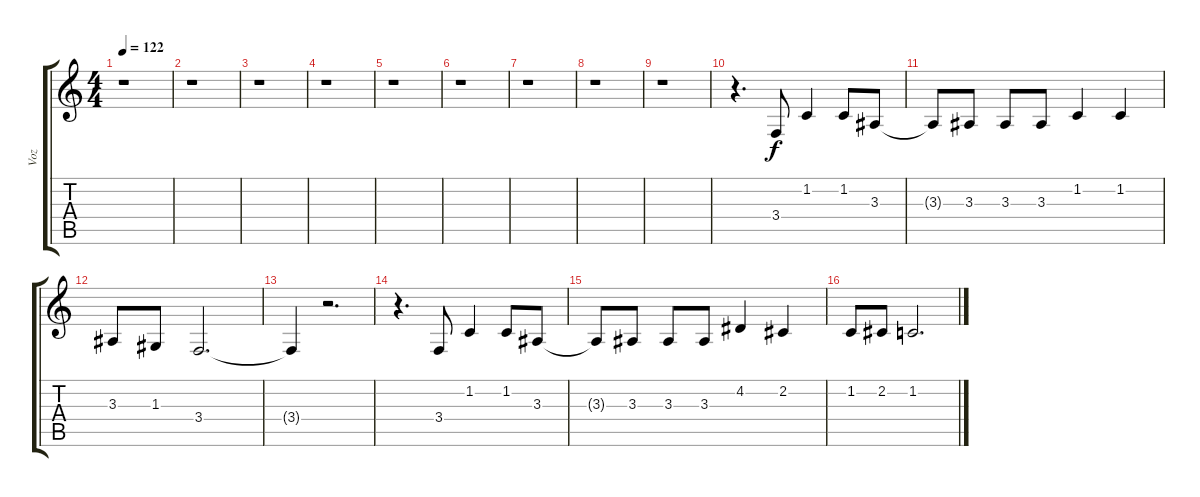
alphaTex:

\track ("Voz" "Voz") {instrument tenorsax}
\staff {score tabs}
\tuning (E4 B3 G3 D3 A2 E2) {hide}
\ts (4 4)
\tempo 122
\clef g2
\ks c
r.1{dy f} |
r.1 |
r.1 |
r.1 |
r.1 |
r.1 |
r.1 |
r.1 |
r.1 |
r.4{d} 3.4.8 1.2.4 1.2.8 3.3.8 |
3.3{t}.8 3.3.8 3.3.8 3.3.8 1.2.4 1.2.4 |
3.3.8 1.3.8 3.4.2{d} |
3.4{t}.4 r.2{d} |
r.4{d} 3.4.8 1.2.4 1.2.8 3.3.8 |
3.3{t}.8 3.3.8 3.3.8 3.3.8 4.2.4 2.2.4 |
1.2.8 2.2.8 1.2.2{d}
